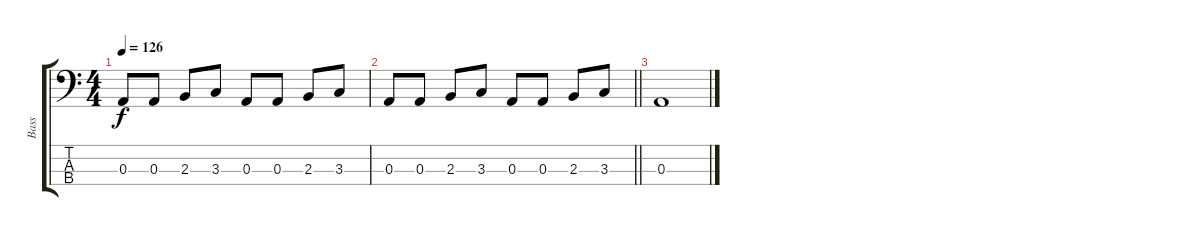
\track ("Bass" "Bass") {instrument electricbasspick}
\staff {score tabs}
\tuning (G2 D2 A1 E1) {hide}
\ts (4 4)
\tempo 126
\clef f4
\ks c
0.3.8{dy f} 0.3.8 2.3.8 3.3.8 0.3.8 0.3.8 2.3.8 3.3.8 |
\barLineRight lightlight
0.3.8 0.3.8 2.3.8 3.3.8 0.3.8 0.3.8 2.3.8 3.3.8 |
0.3.1
